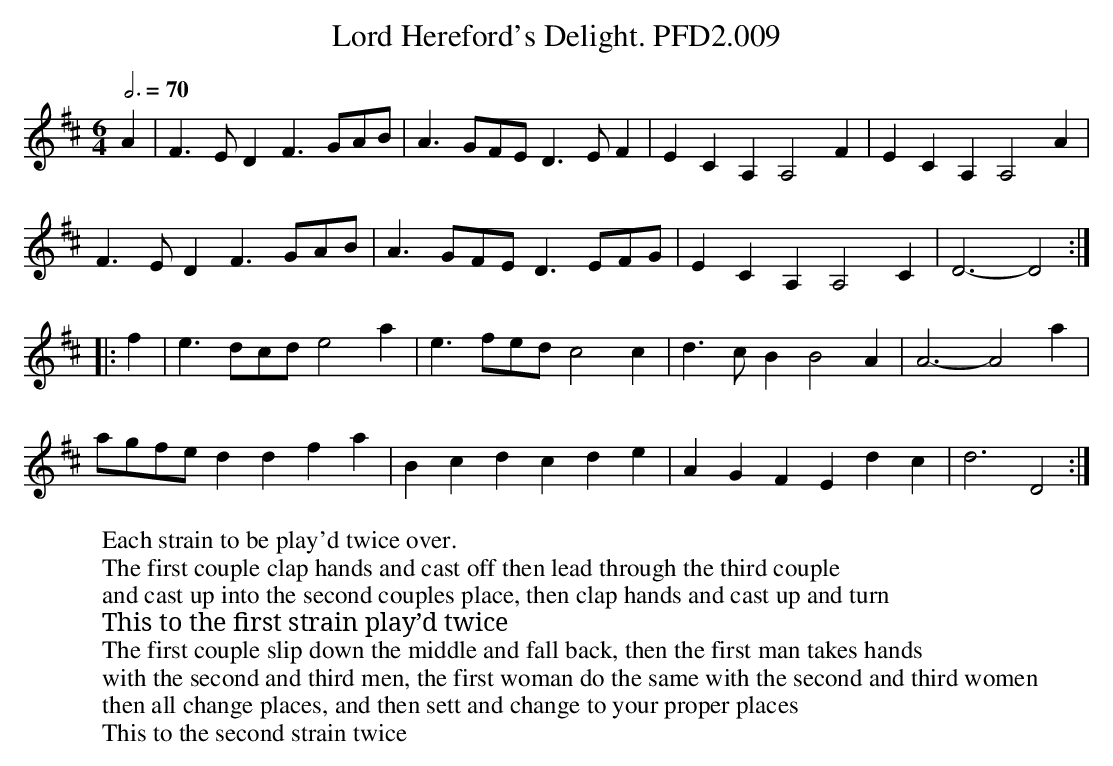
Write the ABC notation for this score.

X:1
T:Lord Hereford's Delight. PFD2.009
M:6/4
L:1/8
Q:3/4=70
W:Each strain to be play'd twice over.
W:The first couple clap hands and cast off then lead through the third couple
W:and cast up into the second couples place, then clap hands and cast up and turn
W:This to the first strain play’d twice
W:The first couple slip down the middle and fall back, then the first man takes hands
W:with the second and third men, the first woman do the same with the second and third women
W:then all change places, and then sett and change to your proper places
W:This to the second strain twice
K:D
A2|F3ED2 F3GAB|A3GFE D3EF2|E2C2A,2 A,4F2|E2C2A,2 A,4A2|
F3ED2 F3GAB|A3GFE D3EFG|E2C2A,2A,4C2|D6-D4:|
|:f2|e3dcd e4a2|e3fed c4c2|d3cB2 B4A2|A6-A4a2|
agfed2 d2f2a2|B2c2d2 c2d2e2|A2G2F2 E2d2c2|d6 D4:|
